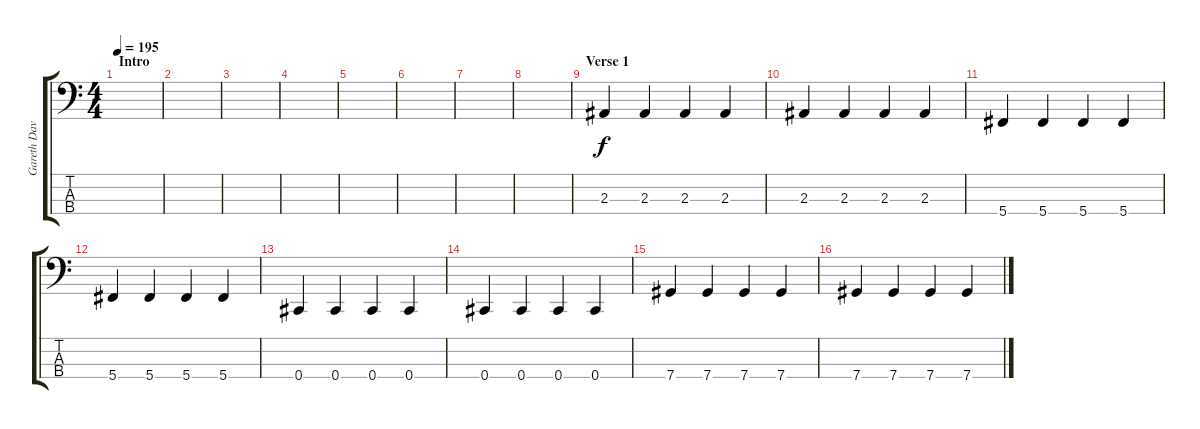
\track ("Gareth Davies" "Gareth Dav") {instrument electricbasspick}
\staff {score tabs}
\tuning (Gb2 Db2 Ab1 Db1) {hide}
\ts (4 4)
\section ("" "Intro")
\tempo 195
\clef f4
\ks c
|
|
|
|
|
|
|
|
\section ("" "Verse 1")
2.3.4 2.3.4 2.3.4 2.3.4 |
2.3.4 2.3.4 2.3.4 2.3.4 |
5.4.4 5.4.4 5.4.4 5.4.4 |
5.4.4 5.4.4 5.4.4 5.4.4 |
0.4.4 0.4.4 0.4.4 0.4.4 |
0.4.4 0.4.4 0.4.4 0.4.4 |
7.4.4 7.4.4 7.4.4 7.4.4 |
7.4.4 7.4.4 7.4.4 7.4.4
